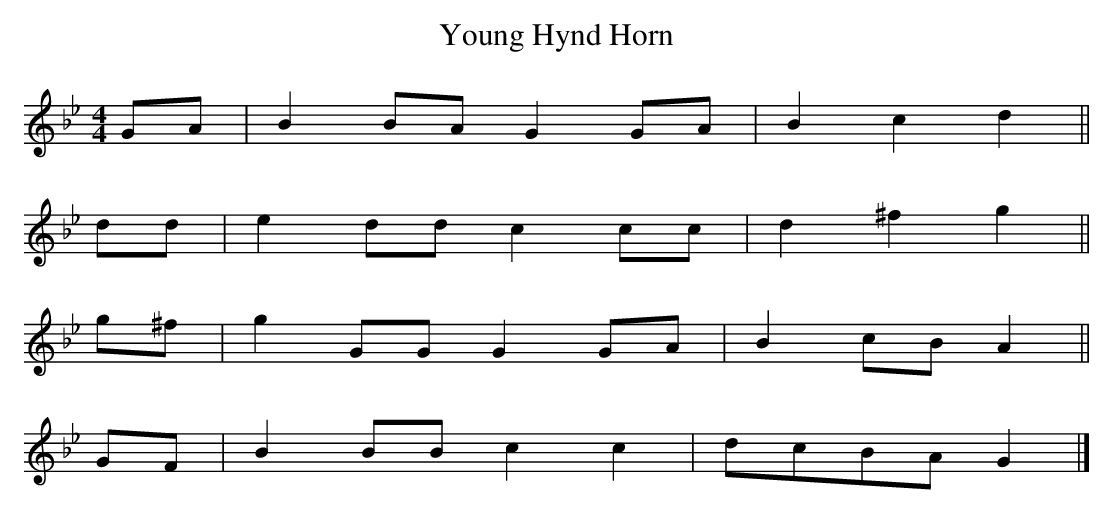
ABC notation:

X:1
T:Young Hynd Horn
M:4/4
L:1/8
K:Gmin
GA |B2BA G2GA|B2c2  d2||
dd |e2dd c2cc|d2^f2 g2||
g^f|g2GG G2GA|B2cB  A2||
GF |B2BB c2c2|dcBA  G2|]
